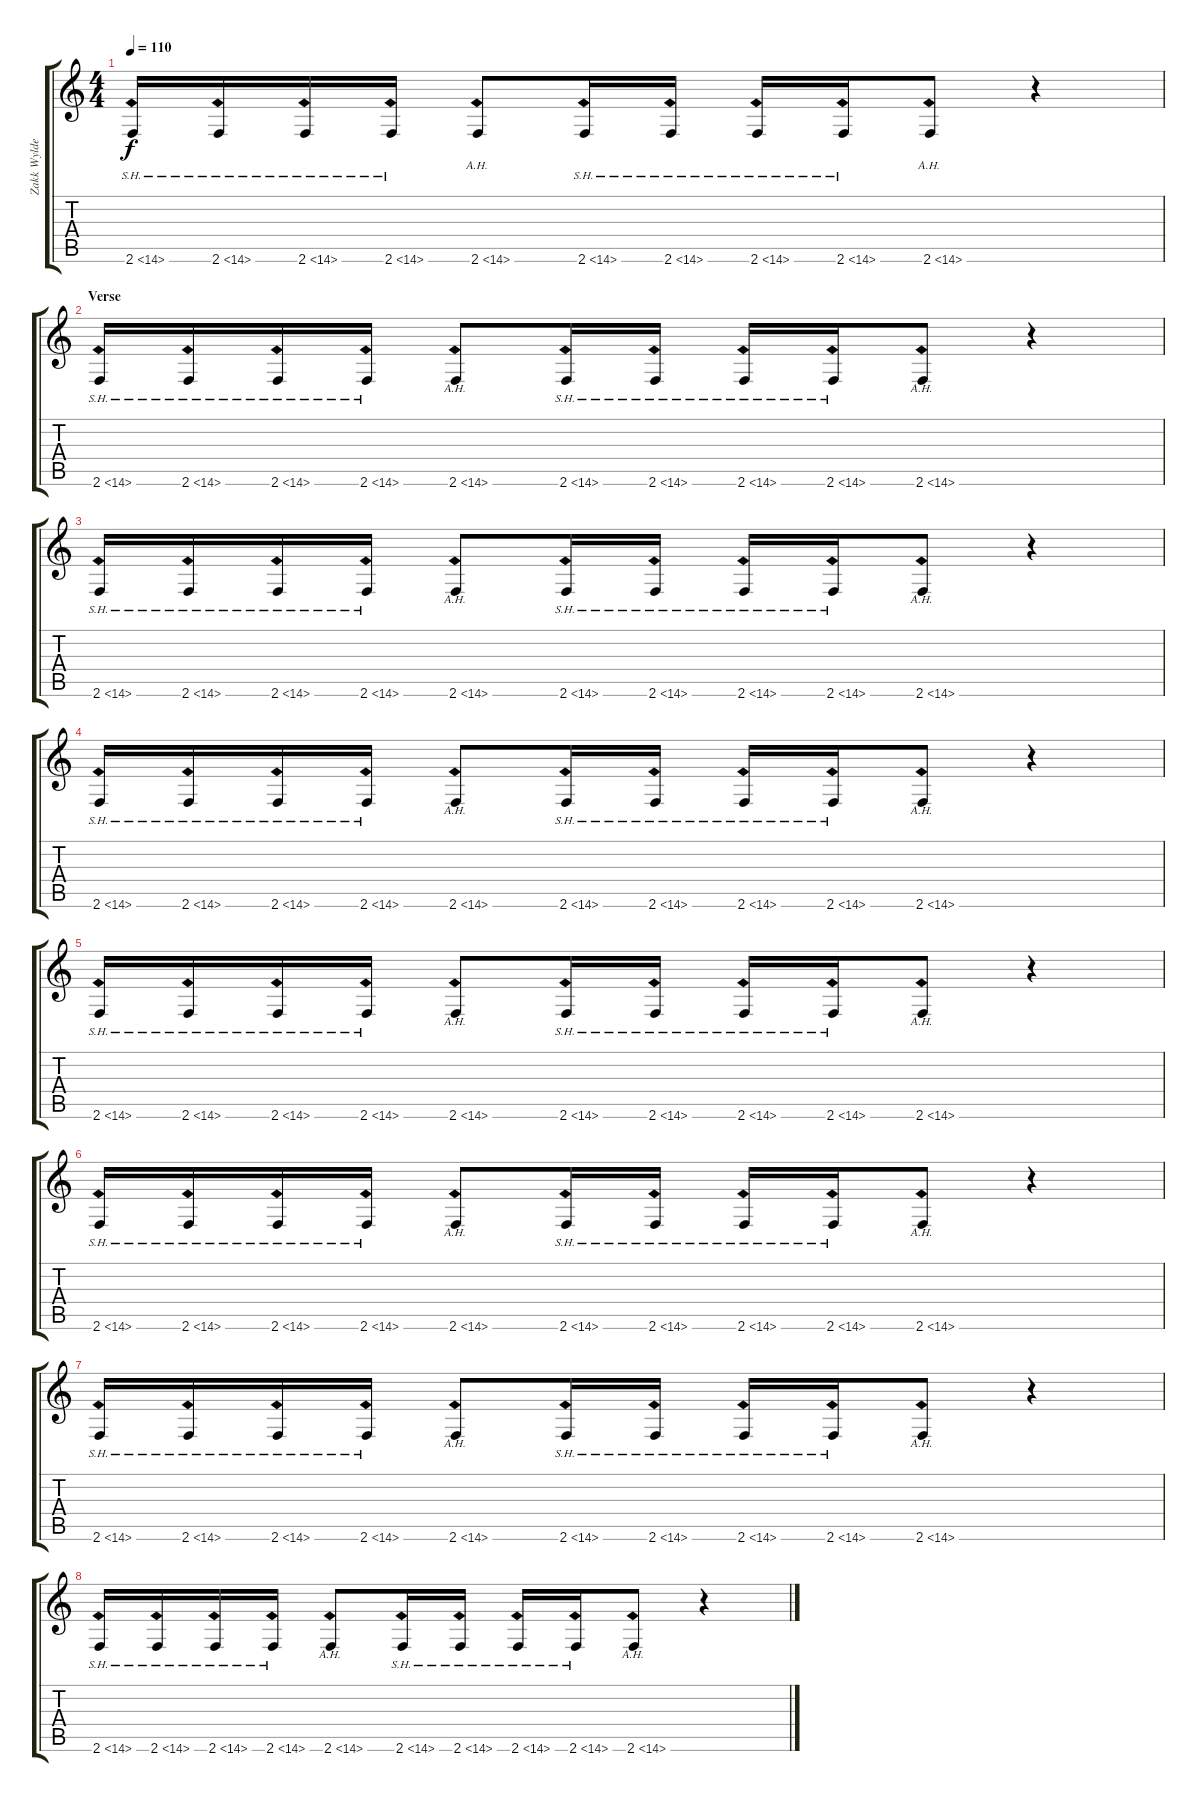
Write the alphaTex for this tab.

\track ("Zakk Wylde" "Zakk Wylde") {instrument overdrivenguitar}
\staff {score tabs}
\tuning (Eb4 Bb3 Gb3 Db3 Ab2 Eb2) {hide}
\ts (4 4)
\tempo 110
\clef g2
\ks c
2.6{sh 12}.16{dy f} 2.6{sh 12}.16 2.6{sh 12}.16 2.6{sh 12}.16 2.6{ah 12}.8 2.6{sh 12}.16 2.6{sh 12}.16 2.6{sh 12}.16 2.6{sh 12}.16 2.6{ah 12}.8 r.4 |
\section ("" "Verse")
2.6{sh 12}.16 2.6{sh 12}.16 2.6{sh 12}.16 2.6{sh 12}.16 2.6{ah 12}.8 2.6{sh 12}.16 2.6{sh 12}.16 2.6{sh 12}.16 2.6{sh 12}.16 2.6{ah 12}.8 r.4 |
2.6{sh 12}.16 2.6{sh 12}.16 2.6{sh 12}.16 2.6{sh 12}.16 2.6{ah 12}.8 2.6{sh 12}.16 2.6{sh 12}.16 2.6{sh 12}.16 2.6{sh 12}.16 2.6{ah 12}.8 r.4 |
2.6{sh 12}.16 2.6{sh 12}.16 2.6{sh 12}.16 2.6{sh 12}.16 2.6{ah 12}.8 2.6{sh 12}.16 2.6{sh 12}.16 2.6{sh 12}.16 2.6{sh 12}.16 2.6{ah 12}.8 r.4 |
2.6{sh 12}.16 2.6{sh 12}.16 2.6{sh 12}.16 2.6{sh 12}.16 2.6{ah 12}.8 2.6{sh 12}.16 2.6{sh 12}.16 2.6{sh 12}.16 2.6{sh 12}.16 2.6{ah 12}.8 r.4 |
2.6{sh 12}.16 2.6{sh 12}.16 2.6{sh 12}.16 2.6{sh 12}.16 2.6{ah 12}.8 2.6{sh 12}.16 2.6{sh 12}.16 2.6{sh 12}.16 2.6{sh 12}.16 2.6{ah 12}.8 r.4 |
2.6{sh 12}.16 2.6{sh 12}.16 2.6{sh 12}.16 2.6{sh 12}.16 2.6{ah 12}.8 2.6{sh 12}.16 2.6{sh 12}.16 2.6{sh 12}.16 2.6{sh 12}.16 2.6{ah 12}.8 r.4 |
2.6{sh 12}.16 2.6{sh 12}.16 2.6{sh 12}.16 2.6{sh 12}.16 2.6{ah 12}.8 2.6{sh 12}.16 2.6{sh 12}.16 2.6{sh 12}.16 2.6{sh 12}.16 2.6{ah 12}.8 r.4
